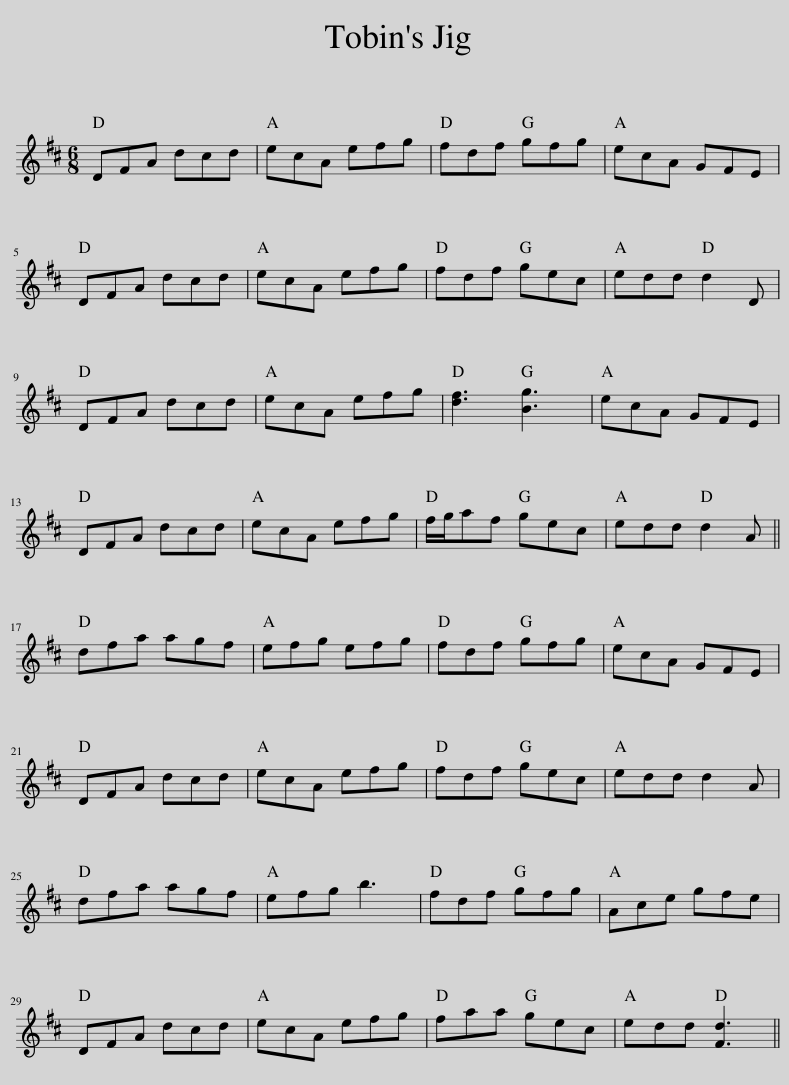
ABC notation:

X:1
L:1/8
M:6/8
I:linebreak $
K:D
V:1 treble
V:1
 DFA dcd | ecA efg | fdf gfg | ecA GFE |$ DFA dcd | %5
 ecA efg | fdf gec | edd d2 D |$ DFA dcd | ecA efg | %10
 [df]3 [Bg]3 | ecA GFE |$ DFA dcd | ecA efg | f/g/af gec | %15
 edd d2 A ||$ dfa agf | efg efg | fdf gfg | ecA GFE |$ %20
 DFA dcd | ecA efg | fdf gec | edd d2 A |$ dfa agf | %25
 efg b3 | fdf gfg | Ace gfe |$ DFA dcd | ecA efg | %30
 faa gec | edd [Fd]3 || %32
